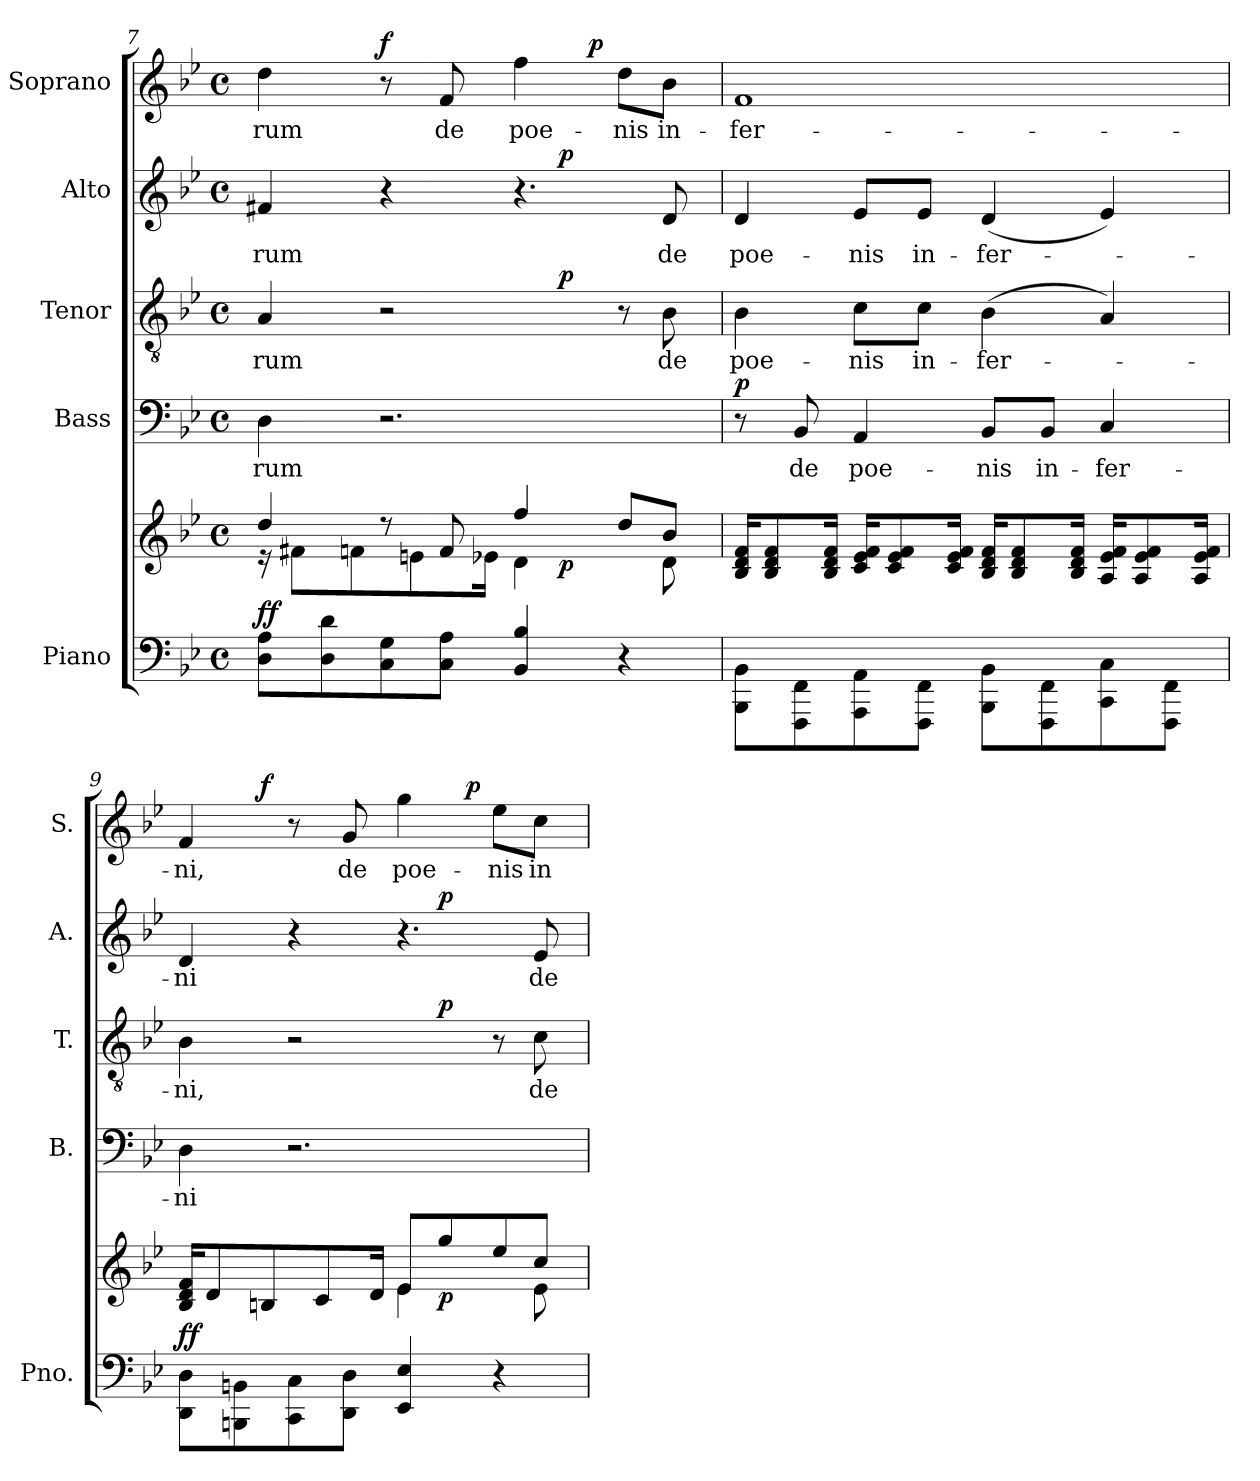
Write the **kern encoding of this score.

**kern	**kern	**dynam	**kern	**text	**dynam	**kern	**text	**dynam	**kern	**text	**dynam	**kern	**text	**dynam
*part5	*part5	*part5	*part4	*part4	*part4	*part3	*part3	*part3	*part2	*part2	*part2	*part1	*part1	*part1
*staff6	*staff5	*staff5/6	*staff4	*staff4	*staff4	*staff3	*staff3	*staff3	*staff2	*staff2	*staff2	*staff1	*staff1	*staff1
*I"Piano	*	*	*I"Bass	*	*	*I"Tenor	*	*	*I"Alto	*	*	*I"Soprano	*	*
*I'Pno.	*	*	*I'B.	*	*	*I'T.	*	*	*I'A.	*	*	*I'S.	*	*
*clefF4	*clefG2	*	*clefF4	*	*	*clefGv2	*	*	*clefG2	*	*	*clefG2	*	*
*k[b-e-]	*k[b-e-]	*	*k[b-e-]	*	*	*k[b-e-]	*	*	*k[b-e-]	*	*	*k[b-e-]	*	*
*B-:	*B-:	*	*B-:	*	*	*B-:	*	*	*B-:	*	*	*B-:	*	*
*M4/4	*M4/4	*	*M4/4	*	*	*M4/4	*	*	*M4/4	*	*	*M4/4	*	*
*met(c)	*met(c)	*	*met(c)	*	*	*met(c)	*	*	*met(c)	*	*	*met(c)	*	*
=7	=7	=7	=7	=7	=7	=7	=7	=7	=7	=7	=7	=7	=7	=7
*	*^	*	*	*	*	*	*	*	*	*	*	*	*	*
!	!	!	!	!	!	!	!	!	!	!	!	!	!LO:TX:a:B:t=K	!	!
!	!	!	!LO:DY:a=2	!	!LO:LY:b	!	!	!LO:LY:b	!	!	!LO:LY:b	!	!	!LO:LY:b	!
!	!	!	!LO:DY:n=1:a	!	!	!	!	!	!	!	!	!	!	!	!
*	*	*^	*	*	*	*	*^	*	*	*^	*	*	*^	*	*
8D\ 8A\L	4dd/	16r	2ryy	f f	4D\	-rum	.	4A/	2ryy	-rum	.	4f#X/	2ryy	-rum	.	4dd\	2ryy	-rum	.
.	.	8f#X\L	.	.	.	.	.	.	.	.	.	.	.	.	.	.	.	.	.
8D\ 8d\	.	.	.	.	.	.	.	.	.	.	.	.	.	.	.	.	.	.	.
.	.	8fn\	.	.	.	.	.	.	.	.	.	.	.	.	.	.	.	.	.
!	!	!	!	!	!	!	!	!	!	!	!	!	!	!	!	!	!	!	!LO:DY:a
8C\ 8G\	8r	.	.	.	2.r	.	.	2r	.	.	.	4r	.	.	.	8r	.	.	f
.	.	8en\	.	.	.	.	.	.	.	.	.	.	.	.	.	.	.	.	.
!	!	!	!	!	!	!	!	!	!	!	!	!	!	!	!	!	!	!LO:LY:b	!
8C\ 8A\J	8f/	.	.	.	.	.	.	.	.	.	.	.	.	.	.	8f/	.	de	.
.	.	16e-X\Jk	.	.	.	.	.	.	.	.	.	.	.	.	.	.	.	.	.
!	!	!	!	!	!	!	!	!	!	!	!	!	!	!	!	!	!	!LO:LY:b	!
4BB-/ 4B-/	4ff/	4d\	8ryy	.	.	.	.	.	8ryy	.	.	4.r	8ryy	.	.	4ff\	8.ryy	poe-	.
!	!	!	!	!LO:DY:n=2:b	!	!	!	!	!	!	!LO:DY:a	!	!	!	!LO:DY:a	!	!	!	!
.	.	.	4.ryy	p	.	.	.	.	4.ryy	.	p	.	4.ryy	.	p	.	.	.	.
!	!	!	!	!	!	!	!	!	!	!	!	!	!	!	!	!	!	!	!LO:DY:a
.	.	.	.	.	.	.	.	.	.	.	.	.	.	.	.	.	4ryy	.	p
!	!	!	!	!	!	!	!	!	!	!	!	!	!	!	!	!	!	!LO:LY:b	!
4r	8dd/L	8ryy	.	.	.	.	.	8r	.	.	.	.	.	.	.	8dd\L	.	-nis	.
!	!	!	!	!	!	!	!	!	!	!LO:LY:b	!	!	!	!LO:LY:b	!	!	!	!LO:LY:b	!
.	8b-/J	8d\	.	.	.	.	.	8B-\	.	de	.	8d/	.	de	.	8b-\J	.	in-	.
.	.	.	.	.	.	.	.	.	.	.	.	.	.	.	.	.	16ryy	.	.
=8	=8	=8	=8	=8	=8	=8	=8	=8	=8	=8	=8	=8	=8	=8	=8	=8	=8	=8	=8
!	!	!	!	!	!	!	!LO:DY:a	!	!	!LO:LY:b	!	!	!	!LO:LY:b	!	!	!	!LO:LY:b	!
*	*	*	*	*	*	*	*	*v	*v	*	*	*	*	*	*	*v	*v	*	*
*	*v	*v	*v	*	*	*	*	*	*	*	*v	*v	*	*	*	*	*
8BBB-\ 8BB-\L	16B-/ 16d/ 16f/KL	.	8r	.	p	4B-\	poe-	.	4d/	poe-	.	1f	-fer-	.
.	8B-/ 8d/ 8f/	.	.	.	.	.	.	.	.	.	.	.	.	.
!	!	!	!	!LO:LY:b	!	!	!	!	!	!	!	!	!	!
8FFF\ 8FF\	.	.	8BB-/	de	.	.	.	.	.	.	.	.	.	.
.	16B-/ 16d/ 16f/Jk	.	.	.	.	.	.	.	.	.	.	.	.	.
!	!	!	!	!LO:LY:b	!	!	!LO:LY:b	!	!	!LO:LY:b	!	!	!	!
8AAA\ 8AA\	16c/ 16e-/ 16f/KL	.	4AA/	poe-	.	8c\L	-nis	.	8e-/L	-nis	.	.	.	.
.	8c/ 8e-/ 8f/	.	.	.	.	.	.	.	.	.	.	.	.	.
!	!	!	!	!	!	!	!LO:LY:b	!	!	!LO:LY:b	!	!	!	!
8FFF\ 8FF\J	.	.	.	.	.	8c\J	in-	.	8e-/J	in-	.	.	.	.
.	16c/ 16e-/ 16f/Jk	.	.	.	.	.	.	.	.	.	.	.	.	.
!	!	!	!	!LO:LY:b	!	!	!LO:LY:b	!	!	!LO:LY:b	!	!	!	!
8BBB-\ 8BB-\L	16B-/ 16d/ 16f/KL	.	8BB-/L	-nis	.	(>4B-\	-fer-	.	(<4d/	-fer-	.	.	.	.
.	8B-/ 8d/ 8f/	.	.	.	.	.	.	.	.	.	.	.	.	.
!	!	!	!	!LO:LY:b	!	!	!	!	!	!	!	!	!	!
8FFF\ 8FF\	.	.	8BB-/J	in-	.	.	.	.	.	.	.	.	.	.
.	16B-/ 16d/ 16f/Jk	.	.	.	.	.	.	.	.	.	.	.	.	.
!	!	!	!	!LO:LY:b	!	!	!	!	!	!	!	!	!	!
8CC\ 8C\	16A/ 16e-/ 16f/KL	.	4C/	-fer-	.	4A/)	.	.	4e-/)	.	.	.	.	.
.	8A/ 8e-/ 8f/	.	.	.	.	.	.	.	.	.	.	.	.	.
8FFF\ 8FF\J	.	.	.	.	.	.	.	.	.	.	.	.	.	.
.	16A/ 16e-/ 16f/Jk	.	.	.	.	.	.	.	.	.	.	.	.	.
!!LO:LB:g=z
=9	=9	=9	=9	=9	=9	=9	=9	=9	=9	=9	=9	=9	=9	=9
*	*^	*	*	*	*	*	*	*	*	*	*	*	*	*
!	!	!	!LO:DY:a=2	!	!LO:LY:b	!	!	!LO:LY:b	!	!	!LO:LY:b	!	!	!LO:LY:b	!
!	!	!	!LO:DY:n=1:a	!	!	!	!	!	!	!	!	!	!	!	!
*	*	*	*	*	*	*	*^	*	*	*^	*	*	*^	*	*
8DD\ 8D\L	16B-/ 16d/ 16f/KL	2ryy	f f	4D\	-ni	.	4B-\	2ryy	-ni,	.	4d/	2ryy	-ni	.	4f/	8.ryy	-ni,	.
.	8d/	.	.	.	.	.	.	.	.	.	.	.	.	.	.	.	.	.
8BBBn\ 8BBn\	.	.	.	.	.	.	.	.	.	.	.	.	.	.	.	.	.	.
!	!	!	!	!	!	!	!	!	!	!	!	!	!	!	!	!	!	!LO:DY:a
.	8Bn/	.	.	.	.	.	.	.	.	.	.	.	.	.	.	2ryy	.	f
8CC\ 8C\	.	.	.	2.r	.	.	2r	.	.	.	4r	.	.	.	8r	.	.	.
.	8c/	.	.	.	.	.	.	.	.	.	.	.	.	.	.	.	.	.
!	!	!	!	!	!	!	!	!	!	!	!	!	!	!	!	!	!LO:LY:b	!
8DD\ 8D\J	.	.	.	.	.	.	.	.	.	.	.	.	.	.	8g/	.	de	.
.	16d/Jk	.	.	.	.	.	.	.	.	.	.	.	.	.	.	.	.	.
!	!	!	!	!	!	!	!	!	!	!	!	!	!	!	!	!	!LO:LY:b	!
4EE-/ 4E-/	8e-/L	4e-\	.	.	.	.	.	8ryy	.	.	4.r	8ryy	.	.	4gg\	.	poe-	.
!	!	!	!LO:DY:n=2:b	!	!	!	!	!	!	!LO:DY:a	!	!	!	!LO:DY:a	!	!	!	!
.	8gg/	.	p	.	.	.	.	4.ryy	.	p	.	4.ryy	.	p	.	.	.	.
!	!	!	!	!	!	!	!	!	!	!	!	!	!	!	!	!	!	!LO:DY:a
.	.	.	.	.	.	.	.	.	.	.	.	.	.	.	.	4ryy	.	p
!	!	!	!	!	!	!	!	!	!	!	!	!	!	!	!	!	!LO:LY:b	!
4r	8ee-/	8ryy	.	.	.	.	8r	.	.	.	.	.	.	.	8ee-\L	.	-nis	.
!	!	!	!	!	!	!	!	!	!LO:LY:b	!	!	!	!LO:LY:b	!	!	!	!LO:LY:b	!
.	8cc/J	8e-\	.	.	.	.	8c\	.	de	.	8e-/	.	de	.	8cc\J	.	in-	.
.	.	.	.	.	.	.	.	.	.	.	.	.	.	.	.	16ryy	.	.
*	*	*	*	*	*	*	*v	*v	*	*	*	*	*	*	*v	*v	*	*
*	*v	*v	*	*	*	*	*	*	*	*v	*v	*	*	*	*	*
=	=	=	=	=	=	=	=	=	=	=	=	=	=	=
*-	*-	*-	*-	*-	*-	*-	*-	*-	*-	*-	*-	*-	*-	*-
